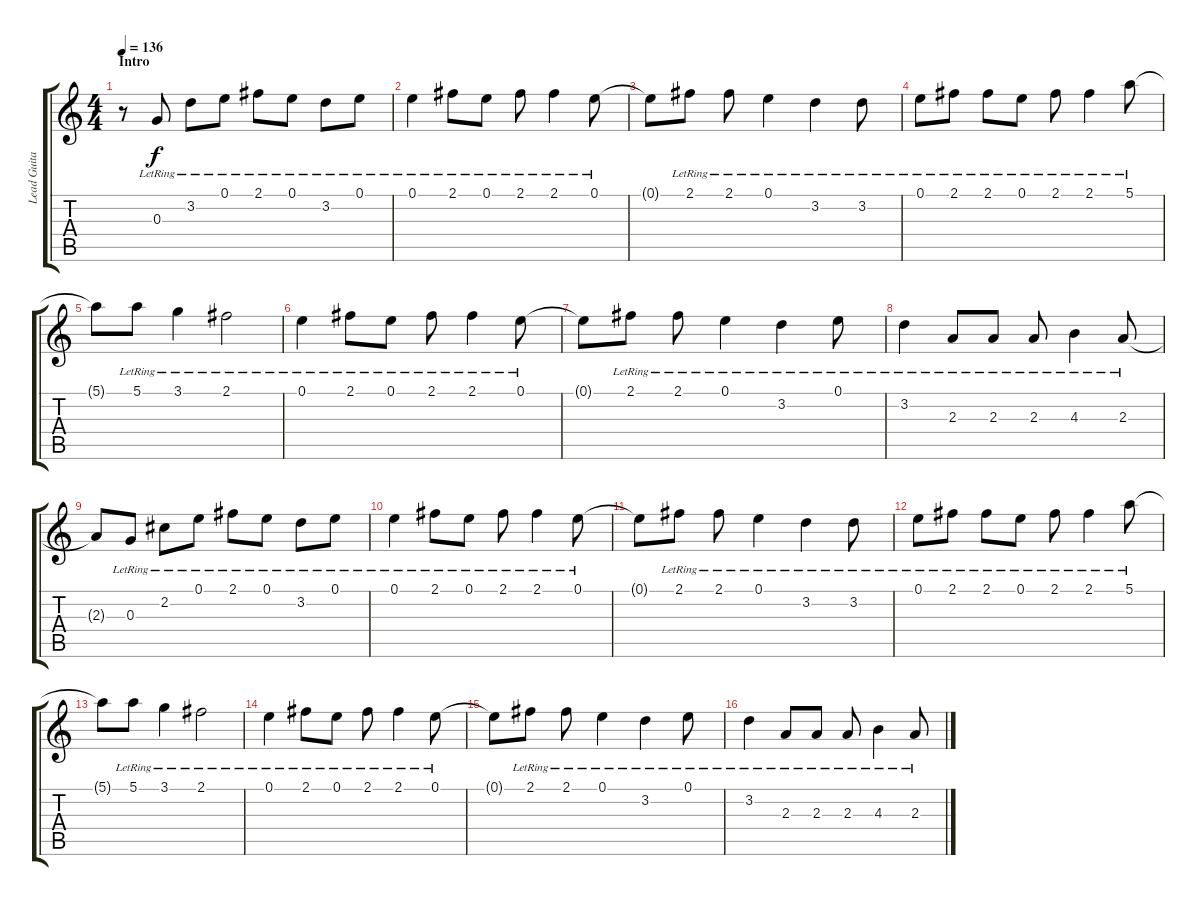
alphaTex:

\track ("Lead Guitar I" "Lead Guita") {instrument electricguitarclean}
\staff {score tabs}
\tuning (E4 B3 G3 D3 A2 E2) {hide}
\ts (4 4)
\section ("" "Intro")
\tempo 136
\clef g2
\ks c
r.8{dy f instrument electricguitarclean} 0.3{lr}.8 3.2{lr}.8 0.1{lr}.8 2.1{lr}.8 0.1{lr}.8 3.2{lr}.8 0.1{lr}.8 |
0.1{lr}.4 2.1{lr}.8 0.1{lr}.8 2.1{lr}.8 2.1{lr}.4 0.1{lr}.8 |
0.1{t}.8 2.1{lr}.8 2.1{lr}.8 0.1{lr}.4 3.2{lr}.4 3.2{lr}.8 |
0.1{lr}.8 2.1{lr}.8 2.1{lr}.8 0.1{lr}.8 2.1{lr}.8 2.1{lr}.4 5.1{lr}.8 |
5.1{t}.8 5.1{lr}.8 3.1{lr}.4 2.1{lr}.2 |
0.1{lr}.4 2.1{lr}.8 0.1{lr}.8 2.1{lr}.8 2.1{lr}.4 0.1{lr}.8 |
0.1{t}.8 2.1{lr}.8 2.1{lr}.8 0.1{lr}.4 3.2{lr}.4 0.1{lr}.8 |
3.2{lr}.4 2.3{lr}.8 2.3{lr}.8 2.3{lr}.8 4.3{lr}.4 2.3{lr}.8 |
2.3{t}.8 0.3{lr}.8 2.2{lr}.8 0.1{lr}.8 2.1{lr}.8 0.1{lr}.8 3.2{lr}.8 0.1{lr}.8 |
0.1{lr}.4 2.1{lr}.8 0.1{lr}.8 2.1{lr}.8 2.1{lr}.4 0.1{lr}.8 |
0.1{t}.8 2.1{lr}.8 2.1{lr}.8 0.1{lr}.4 3.2{lr}.4 3.2{lr}.8 |
0.1{lr}.8 2.1{lr}.8 2.1{lr}.8 0.1{lr}.8 2.1{lr}.8 2.1{lr}.4 5.1{lr}.8 |
5.1{t}.8 5.1{lr}.8 3.1{lr}.4 2.1{lr}.2 |
0.1{lr}.4 2.1{lr}.8 0.1{lr}.8 2.1{lr}.8 2.1{lr}.4 0.1{lr}.8 |
0.1{t}.8 2.1{lr}.8 2.1{lr}.8 0.1{lr}.4 3.2{lr}.4 0.1{lr}.8 |
3.2{lr}.4 2.3{lr}.8 2.3{lr}.8 2.3{lr}.8 4.3{lr}.4 2.3{lr}.8
